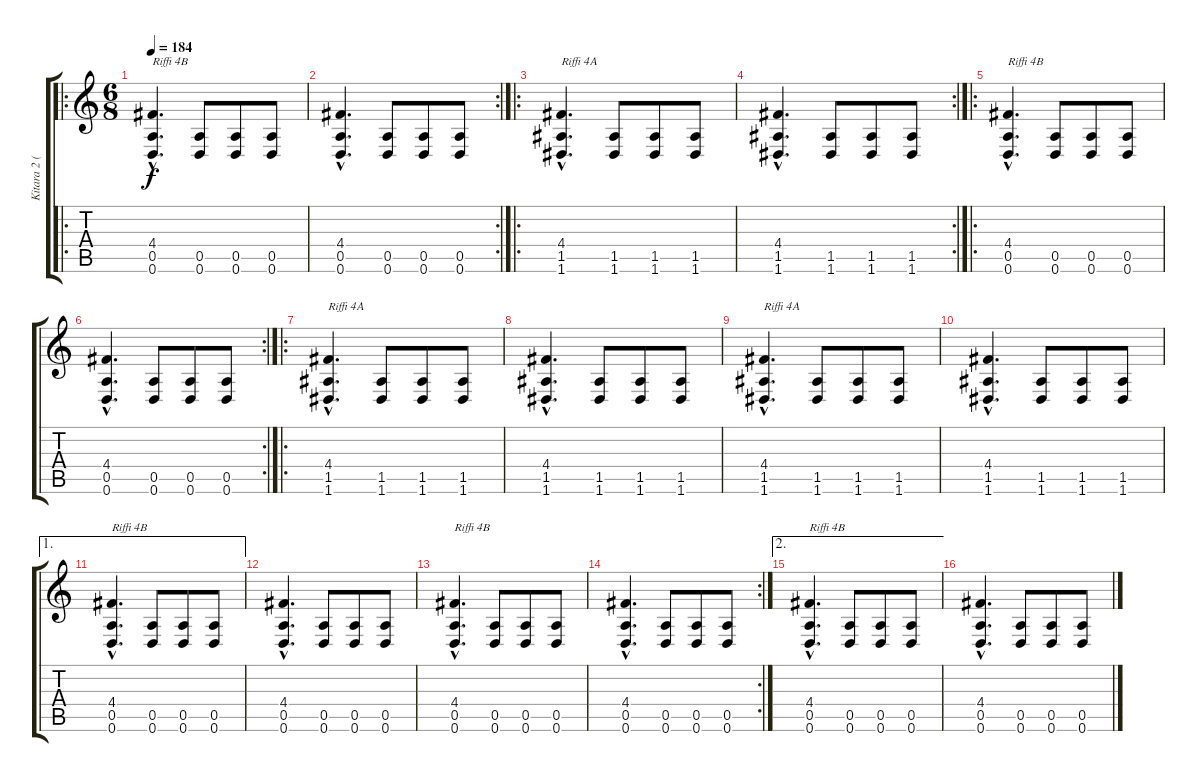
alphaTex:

\track ("Kitara 2 (Tuomo)" "Kitara 2 (") {instrument distortionguitar}
\staff {score tabs}
\tuning (E4 B3 G3 D3 A2 D2) {hide}
\ro
\ts (6 8)
\tempo 184
\clef g2
\ks c
(4.4{hac} 0.5{hac} 0.6{hac}).4{d txt "Riffi 4B" dy f} (0.5 0.6).8 (0.5 0.6).8 (0.5 0.6).8 |
\rc 2
(4.4{hac} 0.5{hac} 0.6{hac}).4{d} (0.5 0.6).8 (0.5 0.6).8 (0.5 0.6).8 |
\ro
(4.4{hac} 1.5{hac} 1.6{hac}).4{d txt "Riffi 4A"} (1.5 1.6).8 (1.5 1.6).8 (1.5 1.6).8 |
\rc 2
(4.4{hac} 1.5{hac} 1.6{hac}).4{d} (1.5 1.6).8 (1.5 1.6).8 (1.5 1.6).8 |
\ro
(4.4{hac} 0.5{hac} 0.6{hac}).4{d txt "Riffi 4B"} (0.5 0.6).8 (0.5 0.6).8 (0.5 0.6).8 |
\rc 2
(4.4{hac} 0.5{hac} 0.6{hac}).4{d} (0.5 0.6).8 (0.5 0.6).8 (0.5 0.6).8 |
\ro
(4.4{hac} 1.5{hac} 1.6{hac}).4{d txt "Riffi 4A"} (1.5 1.6).8 (1.5 1.6).8 (1.5 1.6).8 |
(4.4{hac} 1.5{hac} 1.6{hac}).4{d} (1.5 1.6).8 (1.5 1.6).8 (1.5 1.6).8 |
(4.4{hac} 1.5{hac} 1.6{hac}).4{d txt "Riffi 4A"} (1.5 1.6).8 (1.5 1.6).8 (1.5 1.6).8 |
(4.4{hac} 1.5{hac} 1.6{hac}).4{d} (1.5 1.6).8 (1.5 1.6).8 (1.5 1.6).8 |
\ae 1
(4.4{hac} 0.5{hac} 0.6{hac}).4{d txt "Riffi 4B"} (0.5 0.6).8 (0.5 0.6).8 (0.5 0.6).8 |
(4.4{hac} 0.5{hac} 0.6{hac}).4{d} (0.5 0.6).8 (0.5 0.6).8 (0.5 0.6).8 |
(4.4{hac} 0.5{hac} 0.6{hac}).4{d txt "Riffi 4B"} (0.5 0.6).8 (0.5 0.6).8 (0.5 0.6).8 |
\rc 2
(4.4{hac} 0.5{hac} 0.6{hac}).4{d} (0.5 0.6).8 (0.5 0.6).8 (0.5 0.6).8 |
\ae 2
(4.4{hac} 0.5{hac} 0.6{hac}).4{d txt "Riffi 4B"} (0.5 0.6).8 (0.5 0.6).8 (0.5 0.6).8 |
(4.4{hac} 0.5{hac} 0.6{hac}).4{d} (0.5 0.6).8 (0.5 0.6).8 (0.5 0.6).8
